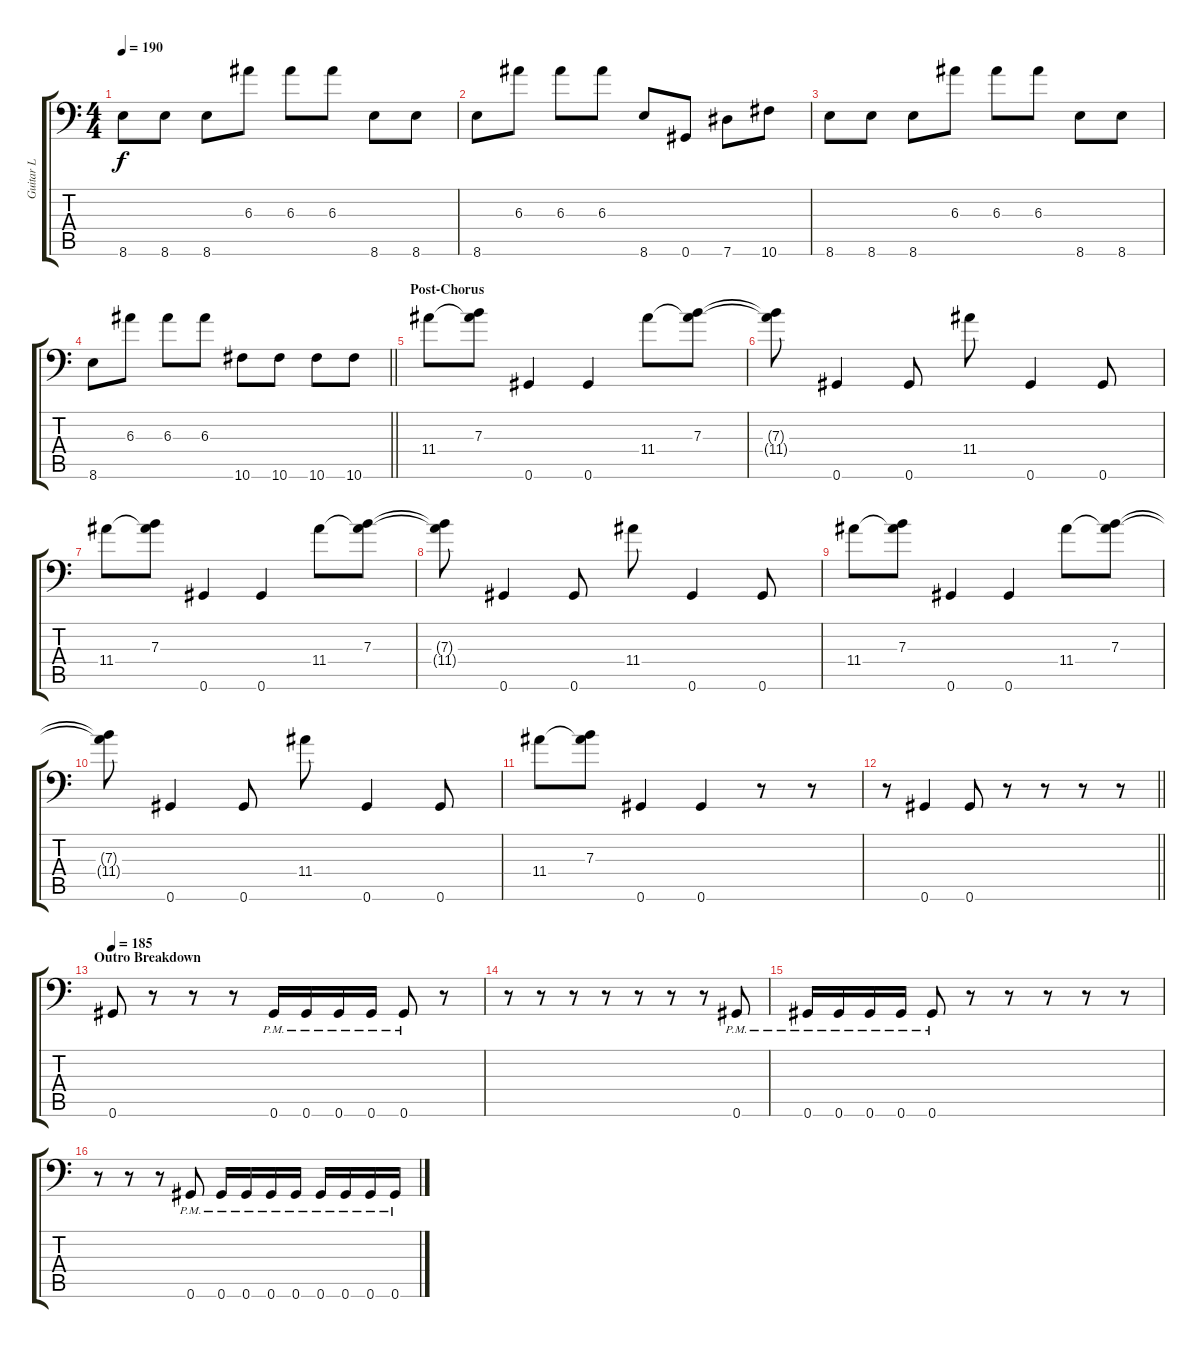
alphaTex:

\track ("Guitar L" "Guitar L") {instrument distortionguitar}
\staff {score tabs}
\tuning (Db4 Ab3 E3 B2 Gb2 Ab1) {hide}
\ts (4 4)
\tempo 190
\clef f4
\ks c
8.6.8{dy f} 8.6.8 8.6.8 6.3.8 6.3.8 6.3.8 8.6.8 8.6.8 |
8.6.8 6.3.8 6.3.8 6.3.8 8.6.8 0.6.8 7.6.8 10.6.8 |
8.6.8 8.6.8 8.6.8 6.3.8 6.3.8 6.3.8 8.6.8 8.6.8 |
\barLineRight lightlight
8.6.8 6.3.8 6.3.8 6.3.8 10.6.8 10.6.8 10.6.8 10.6.8 |
\section ("" "Post-Chorus")
11.4.8 (7.3 11.4{t}).8 0.6.4 0.6.4 11.4.8 (7.3 11.4{t}).8 |
(7.3{t} 11.4{t}).8 0.6.4 0.6.8 11.4.8 0.6.4 0.6.8 |
11.4.8 (7.3 11.4{t}).8 0.6.4 0.6.4 11.4.8 (7.3 11.4{t}).8 |
(7.3{t} 11.4{t}).8 0.6.4 0.6.8 11.4.8 0.6.4 0.6.8 |
11.4.8 (7.3 11.4{t}).8 0.6.4 0.6.4 11.4.8 (7.3 11.4{t}).8 |
(7.3{t} 11.4{t}).8 0.6.4 0.6.8 11.4.8 0.6.4 0.6.8 |
11.4.8 (7.3 11.4{t}).8 0.6.4 0.6.4 r.8 r.8 |
\barLineRight lightlight
r.8 0.6.4 0.6.8 r.8 r.8 r.8 r.8 |
\section ("" "Outro Breakdown")
\tempo 185
0.6.8 r.8 r.8 r.8 0.6{pm}.16 0.6{pm}.16 0.6{pm}.16 0.6{pm}.16 0.6{pm}.8 r.8 |
r.8 r.8 r.8 r.8 r.8 r.8 r.8 0.6{pm}.8 |
0.6{pm}.16 0.6{pm}.16 0.6{pm}.16 0.6{pm}.16 0.6{pm}.8 r.8 r.8 r.8 r.8 r.8 |
r.8 r.8 r.8 0.6{pm}.8 0.6{pm}.16 0.6{pm}.16 0.6{pm}.16 0.6{pm}.16 0.6{pm}.16 0.6{pm}.16 0.6{pm}.16 0.6{pm}.16
